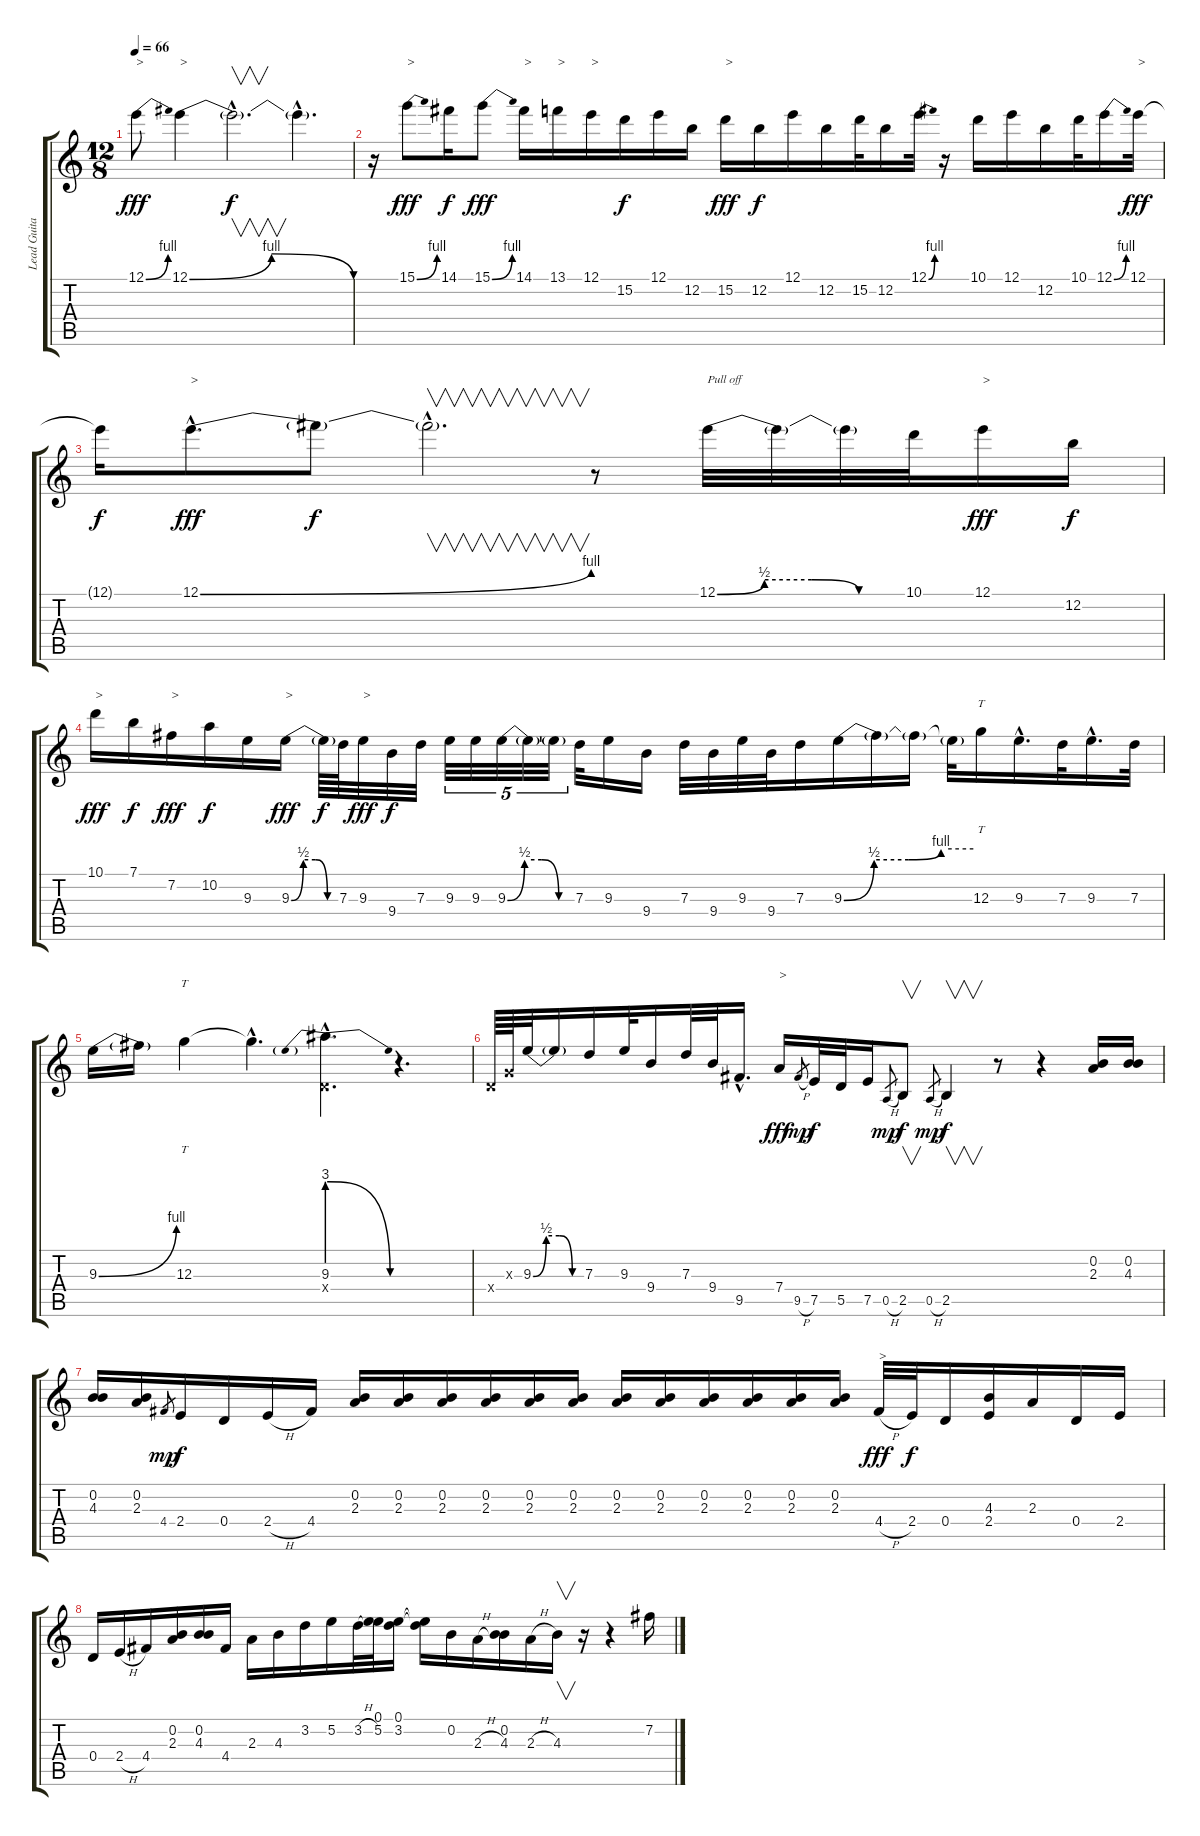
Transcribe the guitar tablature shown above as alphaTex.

\track ("Lead Guitar bis" "Lead Guita") {instrument overdrivenguitar}
\staff {score tabs}
\tuning (E4 B3 G3 D3 A2 E2) {hide}
\ts (12 8)
\tempo 66
\clef g2
\ks c
12.1{be (bend 0 0 60 4)}.8{txt ">" dy fff} 12.1{be (bendrelease 0 0 15 4 44 4 60 0)}.4{txt ">"} 12.1{hac t}.2{v d dy f} 12.1{hac t}.4{d} |
r.16 15.1{be (bend 0 0 60 4)}.8{txt ">" dy fff} 14.1.16{dy f} 15.1{be (bend 0 0 60 4)}.8{dy fff} 14.1.16{txt ">"} 13.1.16{txt ">"} 12.1.16{txt ">"} 15.2.16{dy f} 12.1.16 12.2.16 15.2.16{txt ">" dy fff} 12.2.16{dy f} 12.1.16 12.2.16 15.2.32 12.2.16 12.1{be (bend 0 0 60 4)}.32 r.16 10.1.16 12.1.16 12.2.16 10.1.32 12.1{be (bend 0 0 60 4)}.16 12.1.32{txt ">" dy fff} |
12.1{t}.16{dy f} 12.1{be (bend 0 0 60 4) hac}.8{d txt ">" dy fff} 12.1{t}.8{dy f} 12.1{hac t}.2{v d} r.8 12.1{be (custom 0 0 15 2 30 2 45 0 60 0)}.32{txt "Pull off"} 12.1{t}.32 12.1{t}.32 10.1.32 12.1.16{txt ">" dy fff} 12.2.16{dy f} |
10.1.16{txt ">" dy fff} 7.1.16{dy f} 7.2.16{txt ">" dy fff} 10.2.16{dy f} 9.3.16 9.3{be (custom 0 0 15 2 30 2 45 0 60 0)}.16{txt ">" dy fff} 9.3{t}.64{dy f} 7.3.64 9.3.32{txt ">" dy fff} 9.4.32{dy f} 7.3.32 9.3.32{tu (5 4)} 9.3.32{tu (5 4)} 9.3{be (custom 0 0 15 2 30 2 45 0 60 0)}.32{tu (5 4)} 9.3{t}.32{tu (5 4)} 9.3{t}.32{tu (5 4)} 7.3.32 9.3.16 9.4.16 7.3.32 9.4.32 9.3.32 9.4.32 7.3.16 9.3{be (custom 0 0 14 2 30 2 45 4 60 4)}.16 9.3{t}.16 9.3{t}.16 9.3{t}.32 12.3.16{tt} 9.3{hac}.16{d} 7.3.32 9.3{hac}.16{d} 7.3.32 |
9.3{be (bend 0 0 60 4)}.16 9.3{t}.16 12.3.4{tt} 12.3{hac t}.4{d} (9.3{be (prebendrelease 0 12 60 0) hac} 0.4{hac x}).4{d} r.4{d} |
0.4{x}.64 0.3{x}.64 9.3{be (custom 0 0 15 2 30 2 45 0 60 0)}.32 9.3{t}.16 7.3.16 9.3.32 9.4.16 7.3.32 9.4.32 9.5{hac}.16{d} 7.4.16{txt ">" dy fff} 9.5{h}.8{gr dy mp} 7.5.32{dy f} 5.5.32 7.5.16 0.5{h}.8{gr dy mp} 2.5.8{v dy f} 0.5{h}.8{gr dy mp} 2.5.4{v dy f} r.8 r.4 (0.2 2.3).16 (0.2 4.3).16 |
(0.2 4.3).16 (0.2 2.3).16 4.4.8{gr dy mp} 2.4.16{dy f} 0.4.16 2.4{h}.16 4.4.16 (0.2 2.3).16{volume 10} (0.2 2.3).16 (0.2 2.3).16 (0.2 2.3).16 (0.2 2.3).16 (0.2 2.3).16 (0.2 2.3).16 (0.2 2.3).16 (0.2 2.3).16 (0.2 2.3).16 (0.2 2.3).16 (0.2 2.3).16 4.4{h}.32{txt ">" dy fff volume 13} 2.4.32{dy f} 0.4.16 (4.3 2.4).16 2.3.16 0.4.16 2.4.16 |
0.4.16 2.4{h}.16 4.4.16 (0.2 2.3).16 (0.2 4.3).16 4.4.16 2.3.16 4.3.16 3.2.16 5.2.16 3.2{h}.32 (0.1 5.2).32 (0.1 3.2).16 (0.1{t} 3.2{t}).16 0.2.16 2.3{h}.16 (0.2 4.3).16 2.3{h}.16 4.3.16{v} r.16 r.4 7.2.16
